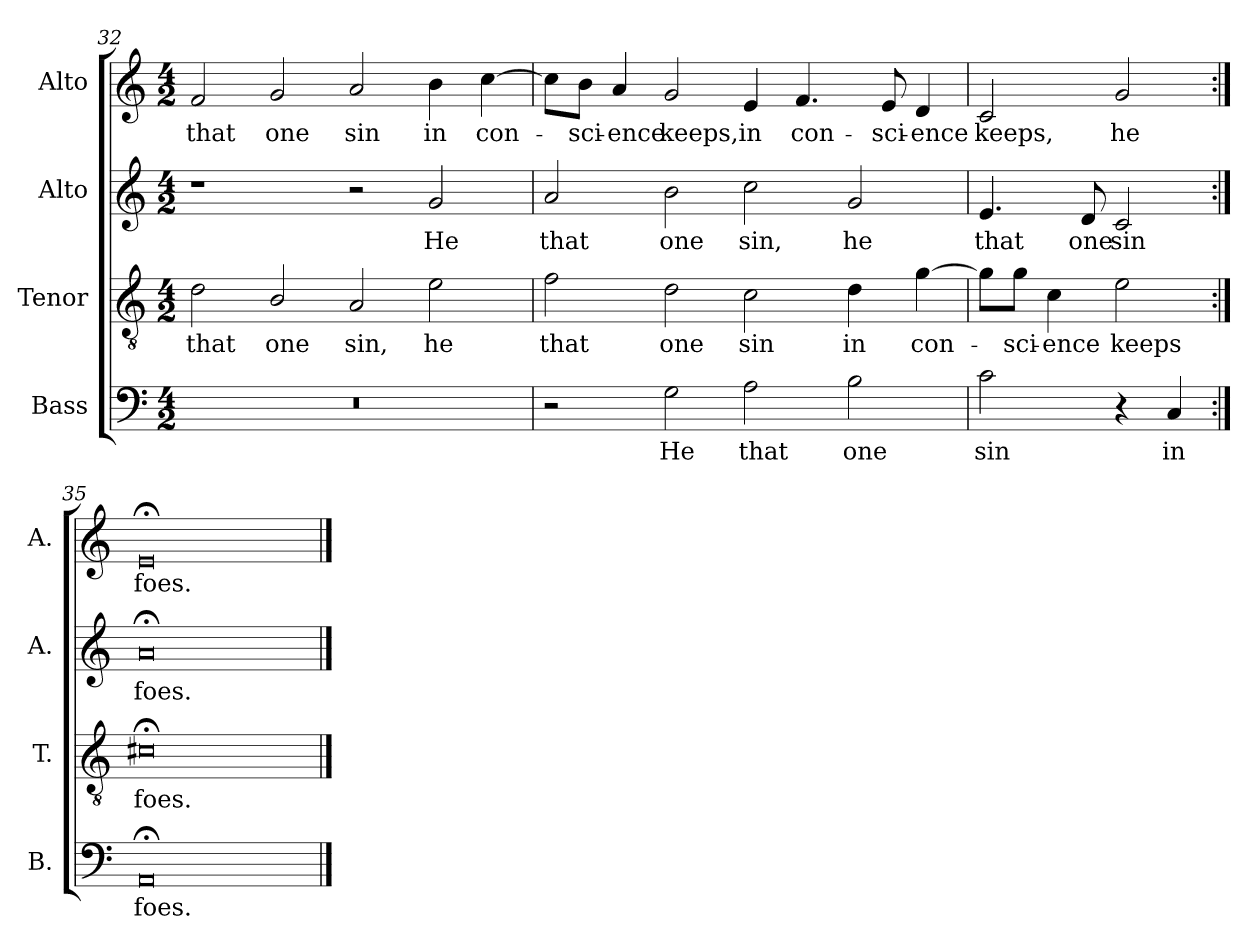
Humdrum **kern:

**kern	**text	**kern	**text	**kern	**text	**kern	**text
*part4	*part4	*part3	*part3	*part2	*part2	*part1	*part1
*staff4	*staff4	*staff3	*staff3	*staff2	*staff2	*staff1	*staff1
*I"Bass	*	*I"Tenor	*	*I"Alto	*	*I"Alto	*
*I'B.	*	*I'T.	*	*I'A.	*	*I'A.	*
!!LO:LB:g=z
*clefF4	*	*clefGv2	*	*clefG2	*	*clefG2	*
*	*	*ITrd7c12	*	*	*	*	*
*k[]	*	*k[]	*	*k[]	*	*k[]	*
*C:	*	*C:	*	*C:	*	*C:	*
*M4/2	*	*M4/2	*	*M4/2	*	*M4/2	*
=32	=32	=32	=32	=32	=32	=32	=32
!LO:N:vis=1	!	!	!	!	!	!	!
!	!	!	!LO:LY:b:color=#000000	!	!	!	!
!	!	!	!	!	!	!	!LO:LY:b:color=#000000
0r	.	2Di\	that	1r	.	2fi/	that
!	!	!	!LO:LY:b:color=#000000	!	!	!	!
!	!	!	!	!	!	!	!LO:LY:b:color=#000000
.	.	2BBi/	one	.	.	2gi/	one
!	!	!	!LO:LY:b:color=#000000	!	!	!	!
!	!	!	!	!	!	!	!LO:LY:b:color=#000000
.	.	2AAi/	sin,	2r	.	2ai/	sin
!	!	!	!LO:LY:b:color=#000000	!	!	!	!
!	!	!	!	!	!LO:LY:b:color=#000000	!	!
!	!	!	!	!	!	!	!LO:LY:b:color=#000000
.	.	2Ei\	he	2gi/	He	4bi\	in
!	!	!	!	!	!	!	!LO:LY:b:color=#000000
.	.	.	.	.	.	[4cci\	con-
=33	=33	=33	=33	=33	=33	=33	=33
!	!	!	!LO:LY:b:color=#000000	!	!	!	!
!	!	!	!	!	!LO:LY:b:color=#000000	!	!
2r	.	2Fi\	that	2ai/	that	8cci\L]	.
!	!	!	!	!	!	!	!LO:LY:b:color=#000000
.	.	.	.	.	.	8bi\J	-sci-
!	!	!	!	!	!	!	!LO:LY:b:color=#000000
.	.	.	.	.	.	4ai/	-ence
!	!LO:LY:b:color=#000000	!	!	!	!	!	!
!	!	!	!LO:LY:b:color=#000000	!	!	!	!
!	!	!	!	!	!LO:LY:b:color=#000000	!	!
!	!	!	!	!	!	!	!LO:LY:b:color=#000000
2Gi\	He	2Di\	one	2bi\	one	2gi/	keeps,
!	!LO:LY:b:color=#000000	!	!	!	!	!	!
!	!	!	!LO:LY:b:color=#000000	!	!	!	!
!	!	!	!	!	!LO:LY:b:color=#000000	!	!
!	!	!	!	!	!	!	!LO:LY:b:color=#000000
2Ai\	that	2Ci\	sin	2cci\	sin,	4ei/	in
!	!	!	!	!	!	!	!LO:LY:b:color=#000000
.	.	.	.	.	.	4.fi/	con-
!	!LO:LY:b:color=#000000	!	!	!	!	!	!
!	!	!	!LO:LY:b:color=#000000	!	!	!	!
!	!	!	!	!	!LO:LY:b:color=#000000	!	!
2Bi\	one	4Di\	in	2gi/	he	.	.
!	!	!	!	!	!	!	!LO:LY:b:color=#000000
.	.	.	.	.	.	8ei/	-sci-
!	!	!	!LO:LY:b:color=#000000	!	!	!	!
!	!	!	!	!	!	!	!LO:LY:b:color=#000000
.	.	[4Gi\	con-	.	.	4di/	-ence
=34	=34	=34	=34	=34	=34	=34	=34
!	!LO:LY:b:color=#000000	!	!	!	!	!	!
!	!	!	!	!	!LO:LY:b:color=#000000	!	!
!	!	!	!	!	!	!	!LO:LY:b:color=#000000
2ci\	sin	8Gi\L]	.	4.ei/	that	2ci/	keeps,
!	!	!	!LO:LY:b:color=#000000	!	!	!	!
.	.	8Gi\J	-sci-	.	.	.	.
!	!	!	!LO:LY:b:color=#000000	!	!	!	!
.	.	4Ci\	-ence	.	.	.	.
!	!	!	!	!	!LO:LY:b:color=#000000	!	!
.	.	.	.	8di/	one	.	.
!	!	!	!LO:LY:b:color=#000000	!	!	!	!
!	!	!	!	!	!LO:LY:b:color=#000000	!	!
!	!	!	!	!	!	!	!LO:LY:b:color=#000000
4r	.	2Ei\	keeps	2ci/	sin	2gi/	he
!	!LO:LY:b:color=#000000	!	!	!	!	!	!
4Ci/	in	.	.	.	.	.	.
=35:|!	=35:|!	=35:|!	=35:|!	=35:|!	=35:|!	=35:|!	=35:|!
!	!LO:LY:b:color=#000000	!	!	!	!	!	!
!	!	!	!LO:LY:b:color=#000000	!	!	!	!
!	!	!	!	!	!LO:LY:b:color=#000000	!	!
!	!	!	!	!	!	!	!LO:LY:b:color=#000000
0AA;i	foes.	0C#X;i	foes.	0a;i	foes.	0e;i	foes.
==	==	==	==	==	==	==	==
*-	*-	*-	*-	*-	*-	*-	*-
